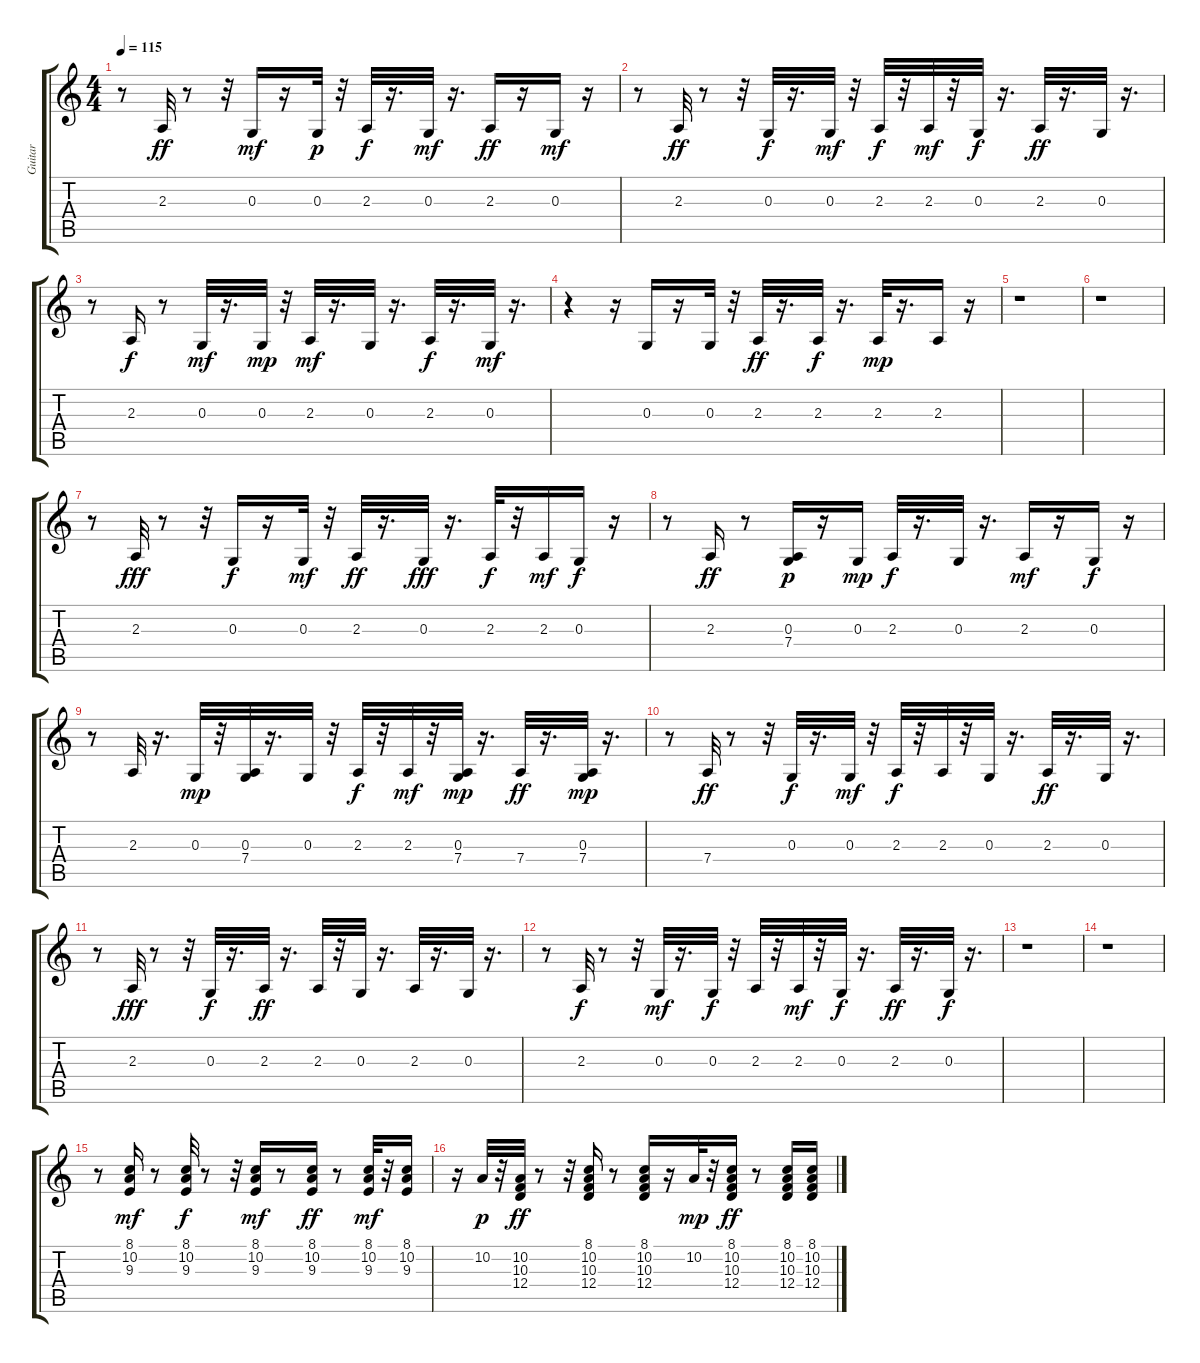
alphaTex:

\track ("Guitar" "Guitar") {instrument pizzicatostrings}
\staff {score tabs}
\tuning (E4 B3 G3 D3 A2 E2) {hide}
\ts (4 4)
\tempo 115
\clef g2
\ks c
r.8{dy ff} 2.3.32 r.8 r.32 0.3.16{dy mf} r.16 0.3.32{dy p} r.32 2.3.32{dy f} r.16{d} 0.3.32{dy mf} r.16{d} 2.3.16{dy ff} r.16 0.3.16{dy mf} r.16 |
r.8 2.3.32{dy ff} r.8 r.32 0.3.32{dy f} r.16{d} 0.3.32{dy mf} r.32 2.3.32{dy f} r.32 2.3.32{dy mf} r.32 0.3.32{dy f} r.16{d} 2.3.32{dy ff} r.16{d} 0.3.32 r.16{d} |
r.8 2.3.16{dy f} r.8 0.3.32{dy mf} r.16{d} 0.3.32{dy mp} r.32 2.3.32{dy mf} r.16{d} 0.3.32 r.16{d} 2.3.32{dy f} r.16{d} 0.3.32{dy mf} r.16{d} |
r.4 r.16 0.3.16 r.16 0.3.32 r.32 2.3.32{dy ff} r.16{d} 2.3.32{dy f} r.16{d} 2.3.32{dy mp} r.16{d} 2.3.16 r.16 |
r.1 |
r.1 |
r.8 2.3.32{dy fff} r.8 r.32 0.3.16{dy f} r.16 0.3.32{dy mf} r.32 2.3.32{dy ff} r.16{d} 0.3.32{dy fff} r.16{d} 2.3.32{dy f} r.32 2.3.16{dy mf} 0.3.16{dy f} r.16 |
r.8 2.3.16{dy ff} r.8 (0.3 7.4).16{dy p} r.16 0.3.16{dy mp} 2.3.32{dy f} r.16{d} 0.3.32 r.16{d} 2.3.16{dy mf} r.16 0.3.16{dy f} r.16 |
r.8 2.3.32 r.16{d} 0.3.32{dy mp} r.32 (0.3 7.4).32 r.16{d} 0.3.32 r.32 2.3.32{dy f} r.32 2.3.32{dy mf} r.32 (0.3 7.4).32{dy mp} r.16{d} 7.4.32{dy ff} r.16{d} (0.3 7.4).32{dy mp} r.16{d} |
r.8 7.4.32{dy ff} r.8 r.32 0.3.32{dy f} r.16{d} 0.3.32{dy mf} r.32 2.3.32{dy f} r.32 2.3.32 r.32 0.3.32 r.16{d} 2.3.32{dy ff} r.16{d} 0.3.32 r.16{d} |
r.8 2.3.32{dy fff} r.8 r.32 0.3.32{dy f} r.16{d} 2.3.32{dy ff} r.16{d} 2.3.32 r.32 0.3.32 r.16{d} 2.3.32 r.16{d} 0.3.32 r.16{d} |
r.8 2.3.32{dy f} r.8 r.32 0.3.32{dy mf} r.16{d} 0.3.32{dy f} r.32 2.3.32 r.32 2.3.32{dy mf} r.32 0.3.32{dy f} r.16{d} 2.3.32{dy ff} r.16{d} 0.3.32{dy f} r.16{d} |
r.1 |
r.1 |
r.8 (8.1 10.2 9.3).16{dy mf} r.8 (8.1 10.2 9.3).32{dy f} r.8 r.32 (8.1 10.2 9.3).16{dy mf} r.8 (8.1 10.2 9.3).16{dy ff} r.8 (8.1 10.2 9.3).32{dy mf} r.32 (8.1 10.2 9.3).16 |
r.16 10.2.32{dy p} r.32 (10.2 10.3 12.4).32{dy ff} r.8 r.32 (8.1 10.2 10.3 12.4).16 r.8 (8.1 10.2 10.3 12.4).16 r.16 10.2.32{dy mp} r.32 (8.1 10.2 10.3 12.4).16{dy ff} r.8 (8.1 10.2 10.3 12.4).16 (8.1 10.2 10.3 12.4).16
